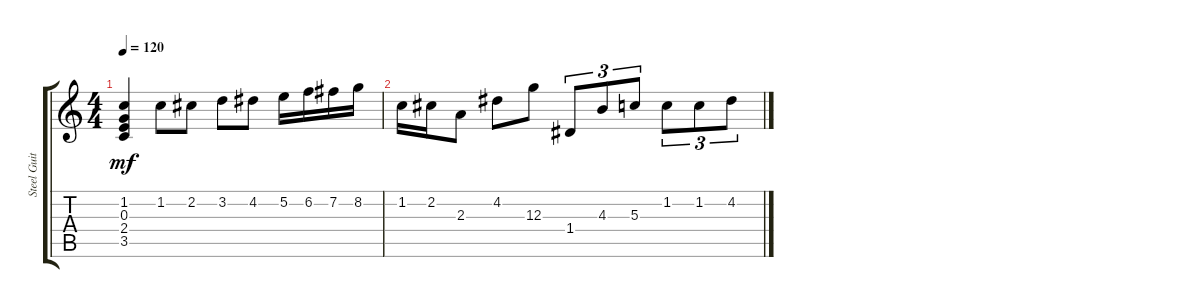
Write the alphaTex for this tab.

\track ("Steel Guitar" "Steel Guit") {instrument acousticguitarsteel}
\staff {score tabs}
\tuning (E4 B3 G3 D3 A2 E2) {hide}
\ts (4 4)
\tempo 120
\clef g2
\ks c
(1.2 0.3 2.4 3.5).4{dy mf instrument acousticguitarsteel} 1.2.8 2.2.8 3.2.8 4.2.8 5.2.16 6.2.16 7.2.16 8.2.16 |
1.2.16 2.2.16 2.3.8 4.2.8 12.3.8 1.4.8{tu (3 2)} 4.3.8{tu (3 2)} 5.3.8{tu (3 2)} 1.2.8{tu (3 2)} 1.2.8{tu (3 2)} 4.2.8{tu (3 2)}
